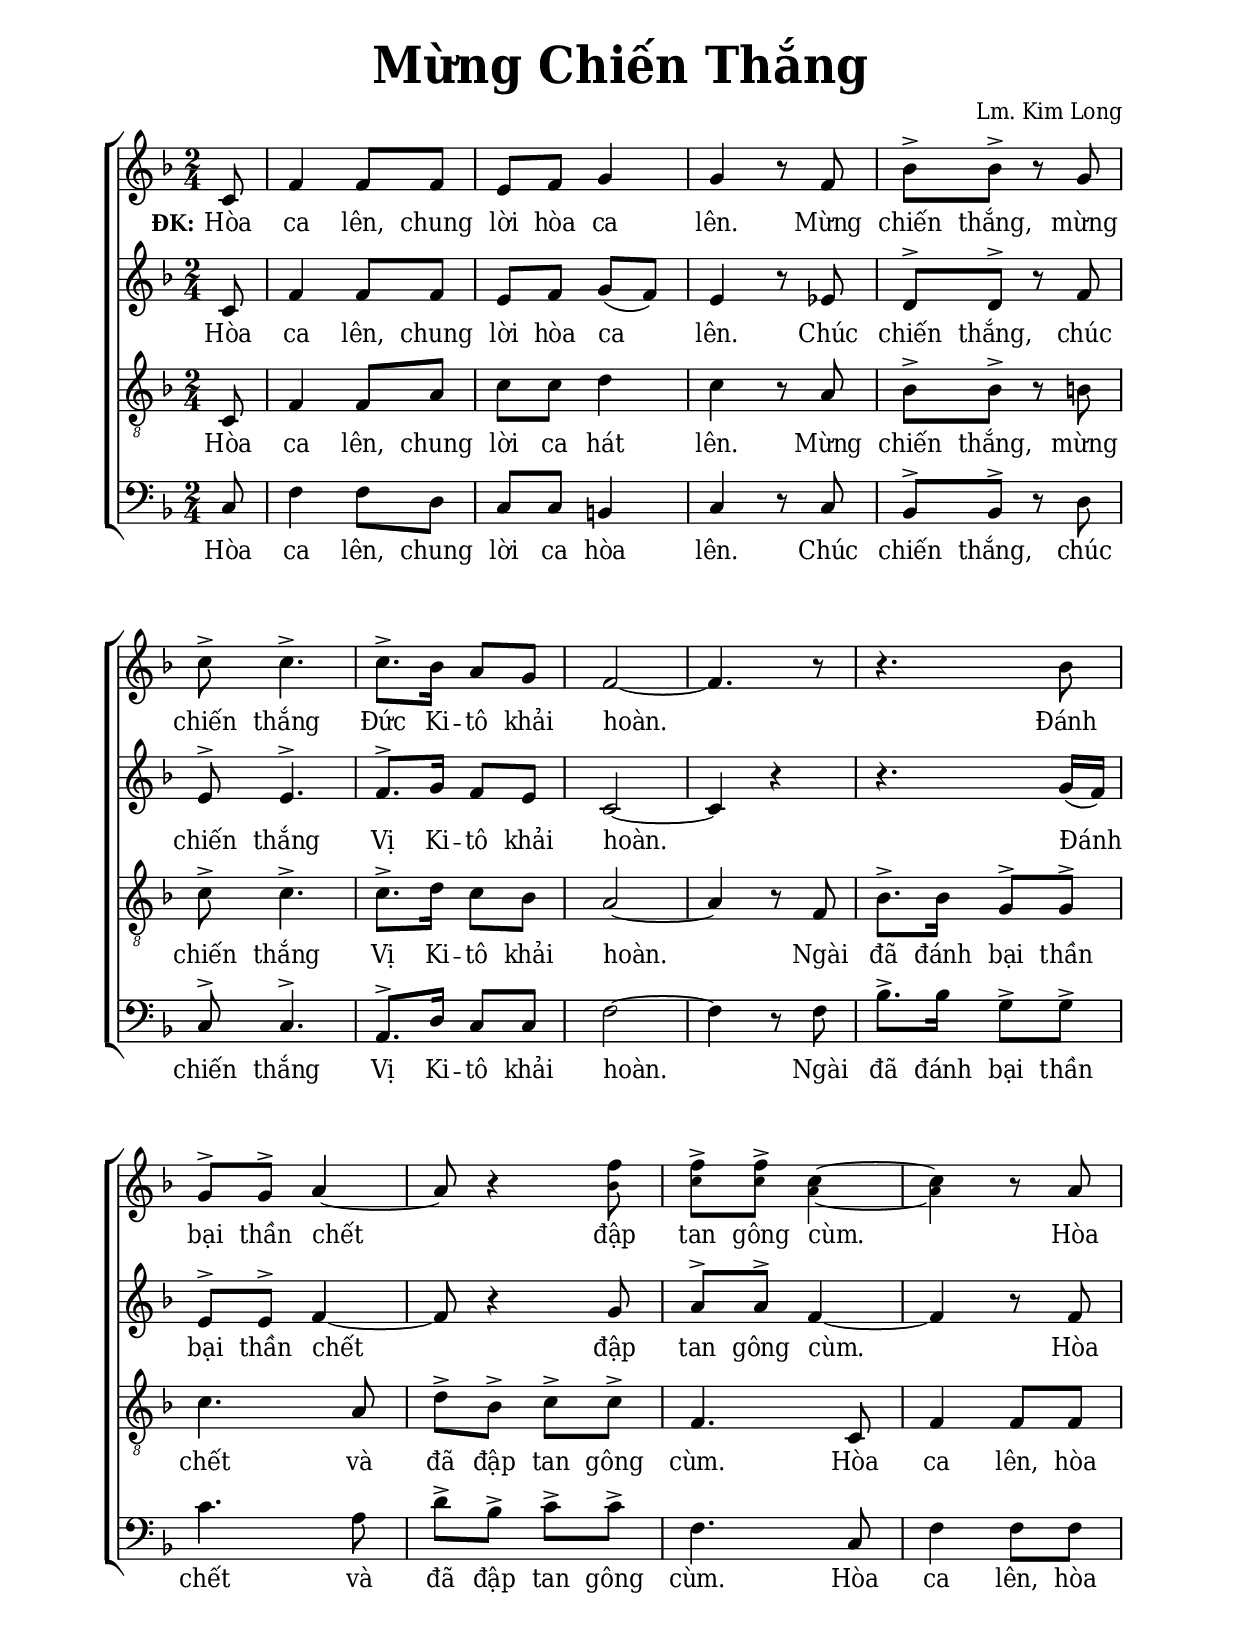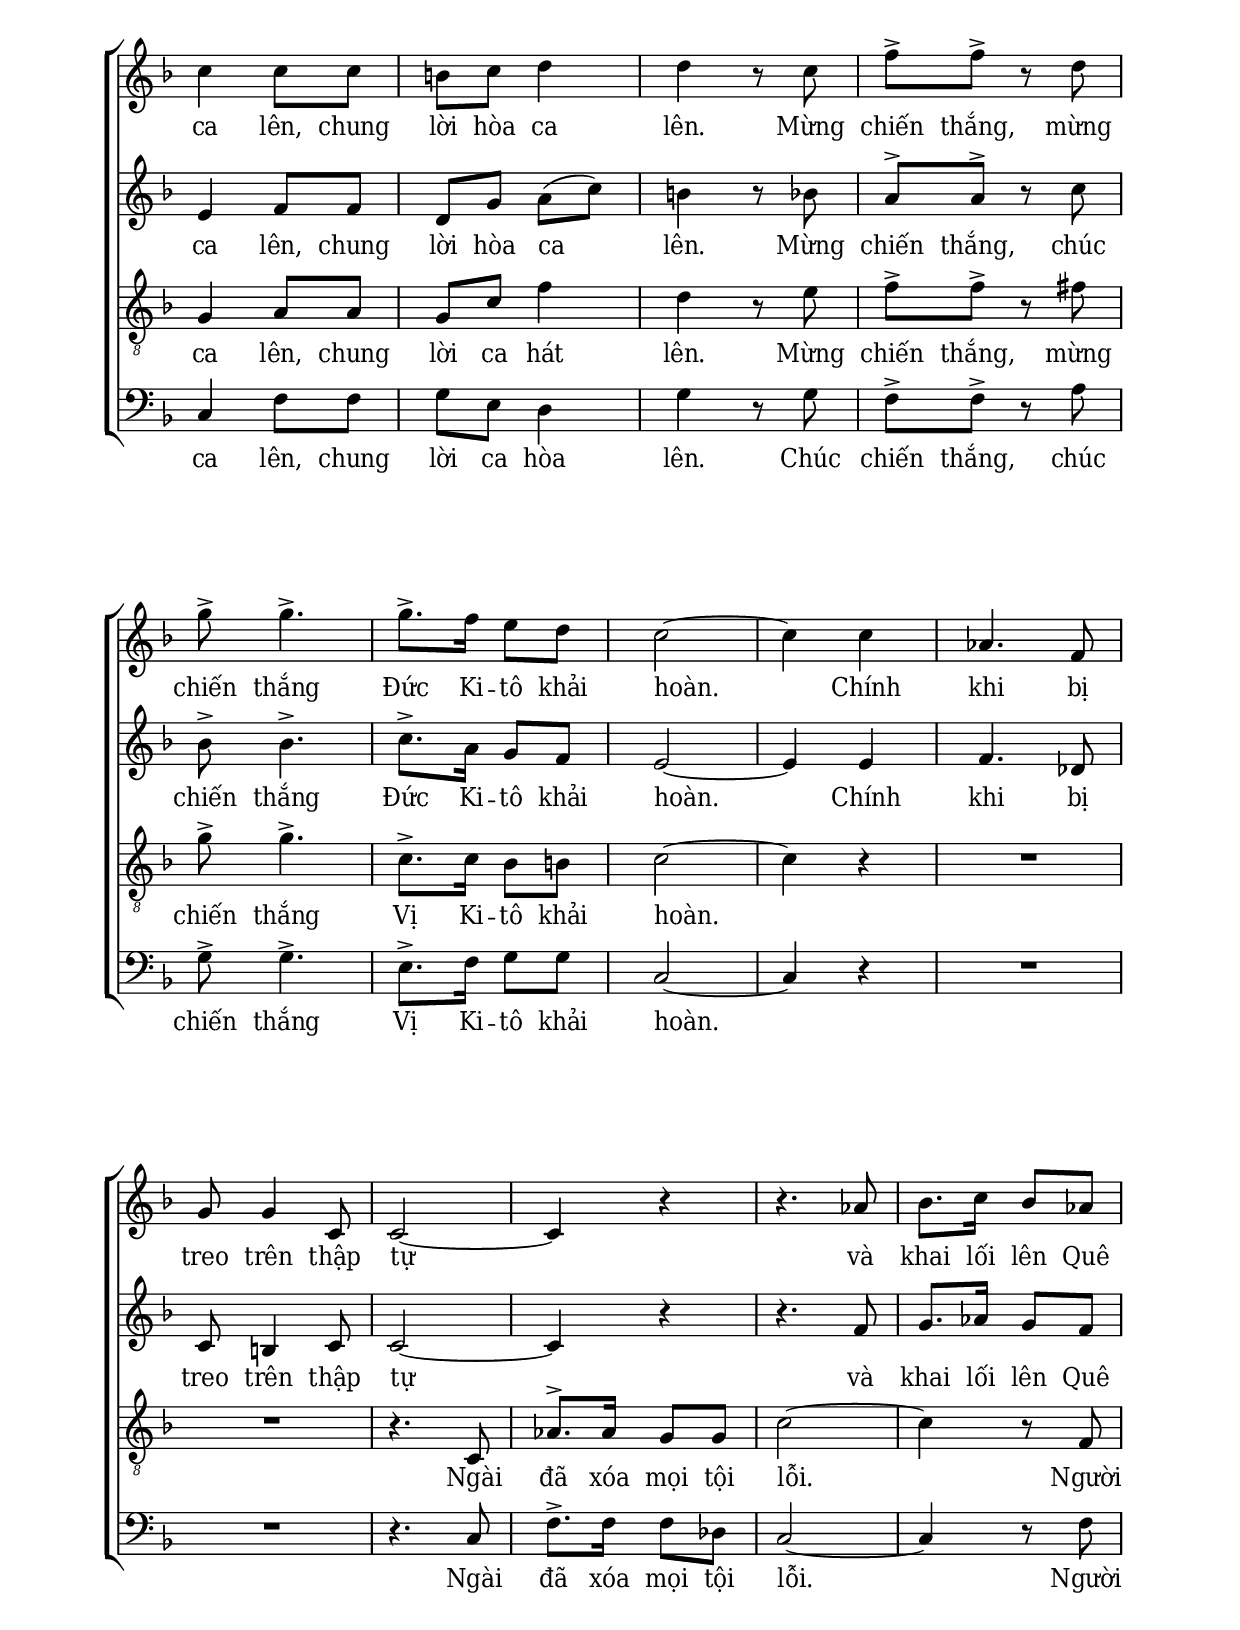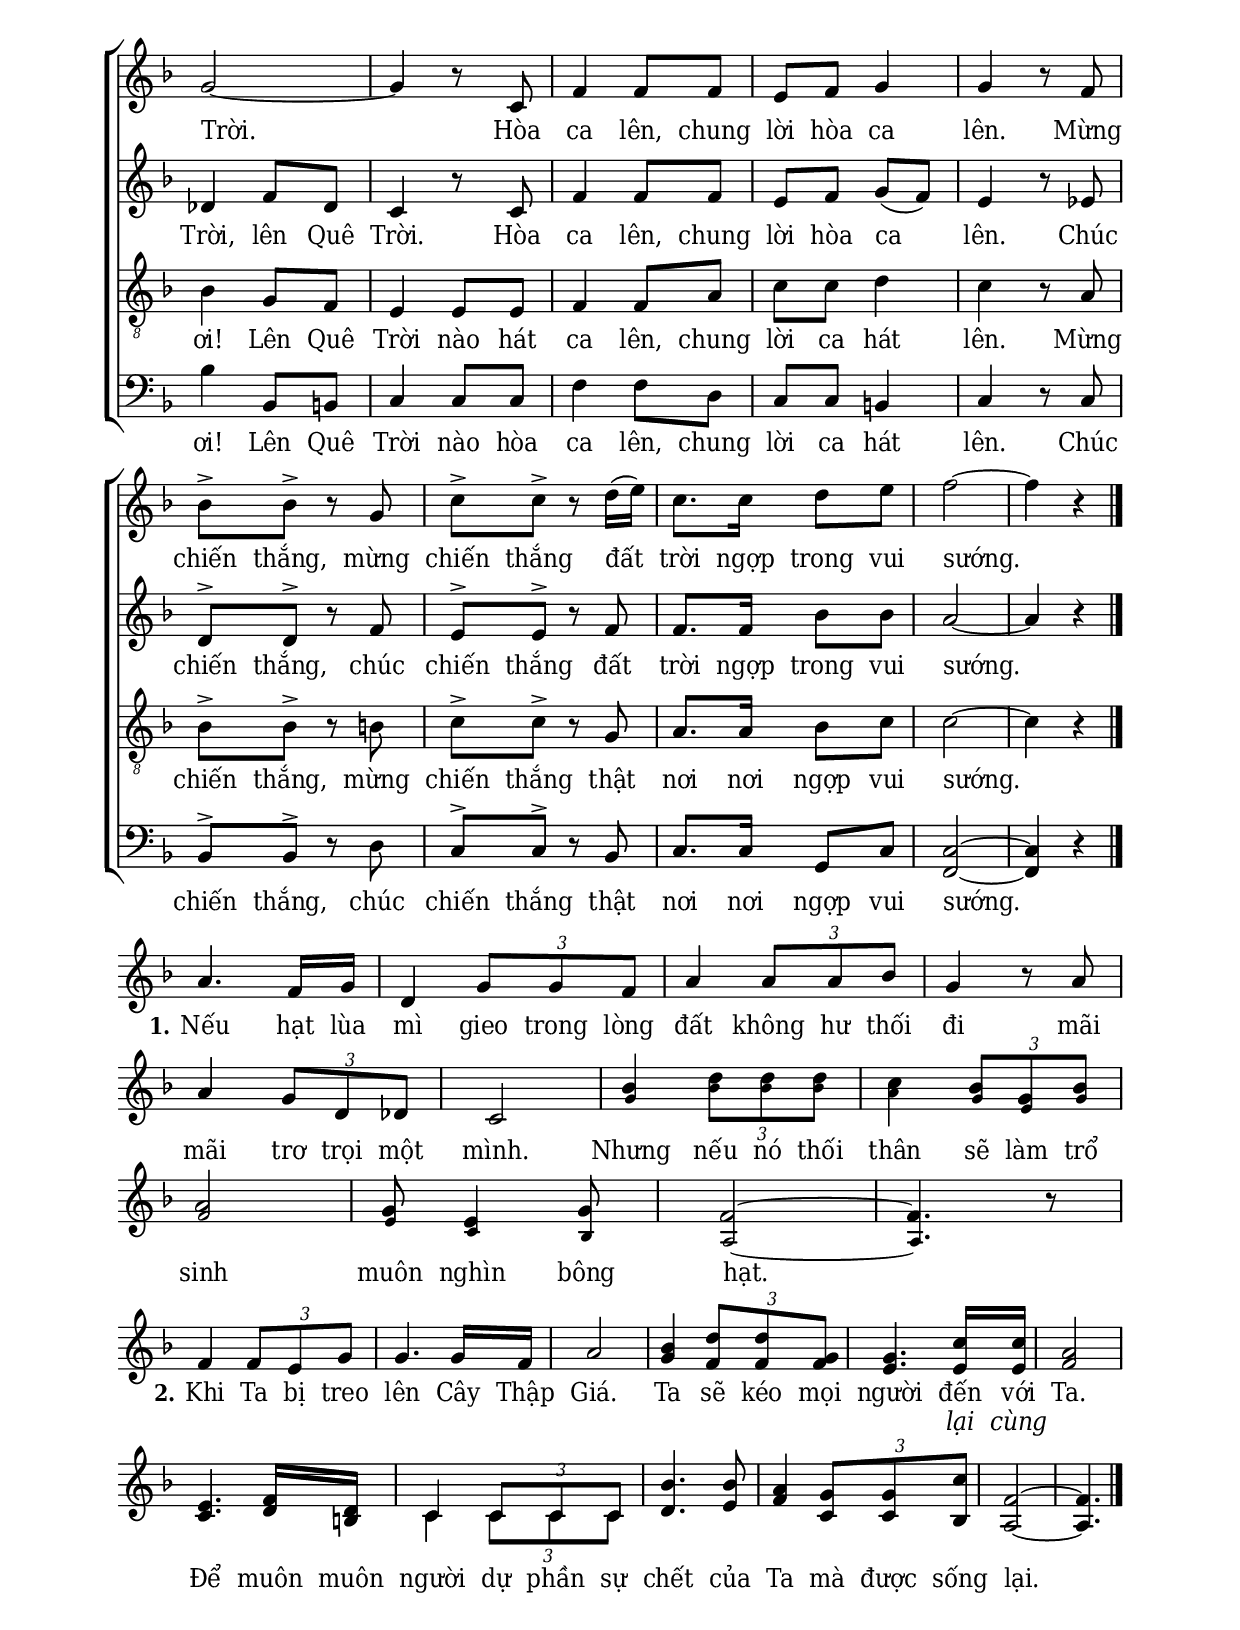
% Cài đặt chung
\version "2.22.1"
\include "english.ly"

\header {
  title = \markup { \fontsize #3 "Mừng Chiến Thắng" }
  composer = "Lm. Kim Long"
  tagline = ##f
}

% Đổi kích thước nốt cho bè phụ
notBePhu =
#(define-music-function (font-size music) (number? ly:music?)
   (for-some-music
     (lambda (m)
       (if (music-is-of-type? m 'rhythmic-event)
           (begin
             (set! (ly:music-property m 'tweaks)
                   (cons `(font-size . ,font-size)
                         (ly:music-property m 'tweaks)))
             #t)
           #f))
     music)
   music)

% Nhạc
nhacDiepKhucSop = \relative c' {
  \partial 8 c8 |
  f4 f8 f |
  e f g4 |
  g r8 f |
  bf ^> bf ^> r g |
  c8 ^> c4. ^> |
  c8. ^> bf16 a8 g |
  f2 ~ |
  f4. r8 |
  r4. bf8 |
  g ^> g ^> a4 ~ |
  a8 r4
  <<
    {
      f'8 |
      f ^> f ^> c4 ~ |
      c
    }
    { \notBePhu -2 {
      bf8 |
      c c a4 ~ |
      a
    }}
  >>
  r8 a |
  c4 c8 c |
  b! c d4 |
  d r8 c |
  f ^> f ^> r d |
  g ^> g4. ^> |
  g8. ^> f16 e8 d |
  c2 ~ |
  c4 c |
  af4. f8 |
  g g4 c,8 |
  c2 ~ |
  c4 r |
  r4. af'8 |
  bf8. c16 bf8 af |
  g2 ~ |
  g4 r8 c, |
  f4 f8 f |
  e f g4 |
  g r8 f |
  bf ^> bf ^> r g |
  c ^> c ^> r d16 (e) |
  c8. c16 d8 e |
  f2 ~ |
  f4 r \bar "|." \break
  
  a,4. f16 g |
  d4 \tuplet 3/2 { g8 g f } |
  a4 \tuplet 3/2 { a8 a bf } |
  g4 r8 a |
  a4 \tuplet 3/2 { g8 d df } |
  c2 |
  <<
    {
      bf'4 \tuplet 3/2 {d8 d d } |
      c4 \tuplet 3/2 { bf8 g bf } |
      a2 |
      g8 e4 g8 |
      f2 ~ |
      f4.
    }
    { \notBePhu -2 {
      g4 \tuplet 3/2 { bf8 bf bf } |
      a4 \tuplet 3/2 { g8 e g } |
      f2 |
      e8 c4 bf8 |
      a2 ~ |
      a4.
    }}
  >>
  r8 | \break
  
  f'4 \tuplet 3/2 { f8 e g } |
  g4. g16 f |
  a2 |
  <<
    {
      bf4 \tuplet 3/2 { d8 d g, } |
      g4. c16 c |
      a2 |
      e4. f16 d
    }
    {
      g4 \tuplet 3/2 { f8 f f } |
      e4. e16 e |
      f2 |
      c4. d16 b!
    }
  >>
  <<
    {
      \voiceOne
      c4 \tuplet 3/2 { c8 c c } |
    }
    \new Voice = "splitpart" {
      \voiceTwo
      c4 \tuplet 3/2 { c8 c c } |
    }
  >>
  \oneVoice
  <<
    {
      bf'4. bf8 |
      a4 \tuplet 3/2 { g8 g c } |
      f,2 ~ |
      f4.
    }
    {
      d4. e8 |
      f4 \tuplet 3/2 { c8 c bf } |
      a2 ~ |
      a4.
    }
  >>
  \bar "|."
}

nhacDiepKhucAlto = \relative c' {
  c8 |
  f4 f8 f |
  e f g (f) |
  e4 r8 ef |
  d ^> d ^> r f |
  e ^> e4. ^> f8. ^> g16 f8 e |
  c2 ~ |
  c4 r |
  r4. g'16 (f) |
  e8 ^> e ^> f4 ~ |
  f8 r4 g8 |
  a ^> a ^> f4 ~ |
  f r8 f |
  e4 f8 f |
  d g a (c) |
  b!4 r8 bf |
  a ^> a ^> r c |
  bf ^> bf4. ^> |
  c8. ^> a16 g8 f |
  e2 ~ |
  e4 e |
  f4. df8 |
  c b!4 c8 |
  c2 ~ |
  c4 r |
  r4. f8 |
  g8. af16 g8 f |
  df4 f8 df |
  c4 r8 c |
  f4 f8 f |
  e f g (f) |
  e4 r8 ef |
  d ^> d ^> r f |
  e ^> e ^> r f |
  f8. f16 bf8 bf |
  a2 ~ |
  a4 r
}

nhacDiepKhucTenor = \relative c {
  c8 |
  f4 f8 a |
  c c d4 |
  c r8 a |
  bf ^> bf ^> r b! |
  c ^> c4. ^> |
  c8. ^> d16 c8 bf |
  a2 ~ |
  a4 r8 f |
  bf8. ^> bf16 g8 ^> g ^> |
  c4. a8 |
  d ^> bf ^> c ^> c ^> |
  f,4. c8 |
  f4 f8 f |
  g4 a8 a |
  g c f4 |
  d r8 e |
  f ^> f ^> r fs |
  g ^> g4. ^> |
  c,8. ^> c16 bf8 b! |
  c2 ~ |
  c4 r |
  R2*2
  r4. c,8 |
  af'8. ^> af16 g8 g |
  c2 ~ |
  c4 r8 f, |
  bf4 g8 f |
  e4 e8 e |
  f4 f8 a |
  c c d4 |
  c4 r8 a |
  bf ^> bf ^> r8 b! |
  c ^> c ^> r g |
  a8. a16 bf8 c |
  c2 ~ |
  c4 r
}

nhacDiepKhucBas = \relative c {
  c8 |
  f4 f8 d |
  c c b!4 |
  c r8 c |
  bf ^> bf ^> r d |
  c ^> c4. ^> |
  a8. ^> d16 c8 c |
  f2 ~ |
  f4 r8 f |
  bf8. ^> bf16 g8 ^> g ^> |
  c4. a8 |
  d ^> bf ^> c ^> c ^> |
  f,4. c8 |
  f4 f8 f |
  c4 f8 f |
  g e d4 |
  g r8 g |
  f ^> f ^> r a |
  g ^> g4. ^> |
  e8. ^> f16 g8 g |
  c,2 ~ |
  c4 r |
  R2*2
  r4. c8 |
  f8. ^> f16 f8 df |
  c2 ~ |
  c4 r8 f |
  bf4 bf,8 b! |
  c4 c8 c |
  f4 f8 d |
  c c b!4 |
  c r8 c |
  bf8 ^> bf ^> r d |
  c ^> c ^> r bf |
  c8. c16 g8 c |
  <c f,>2 ~ |
  <c f,>4 r
}

% Lời
loiDiepKhucSop = \lyricmode {
  \set stanza = "ĐK:"
  Hòa ca lên, chung lời hòa ca lên.
  Mừng chiến thắng, mừng chiến thắng Đức Ki -- tô khải hoàn.
  Đánh bại thần chết đập tan gông cùm.
  Hòa ca lên, chung lời hòa ca lên.
  Mừng chiến thắng, mừng chiến thắng Đức Ki -- tô khải hoàn.
  Chính khi bị treo trên thập tự và khai lối lên Quê Trời.
  Hòa ca lên, chung lời hòa ca lên.
  Mừng chiến thắng,
  mừng chiến thắng đất trời ngợp trong vui sướng.
  
  \set stanza = "1."
  Nếu hạt lùa mì gieo trong lòng đất không hư thối đi
  mãi mãi trơ trọi một mình.
  Nhưng nếu nó thối thân sẽ làm trổ sinh muôn nghìn bông hạt.
  
  \set stanza = "2."
  Khi Ta bị treo lên Cây Thập Giá.
  Ta sẽ kéo mọi người
  <<
    { đến với }
    \new Lyrics {
	    \set associatedVoice = "beBas"
	    \override Lyrics.LyricText.font-shape = #'italic
	    lại cùng
	  }
  >>
  Ta. Để muôn muôn người dự phần sự chết của Ta
  mà được sống lại.
}

loiDiepKhucAlto = \lyricmode {
  Hòa ca lên, chung lời hòa ca lên.
  Chúc chiến thắng,
  chúc chiến thắng Vị Ki -- tô khải hoàn.
  Đánh bại thần chết đập tan gông cùm.
  Hòa ca lên, chung lời hòa ca lên.
  Mừng chiến thắng, chúc chiến thắng
  Đức Ki -- tô khải hoàn.
  Chính khi bị treo trên thập tự
  và khai lối lên Quê Trời, lên Quê Trời.
  Hòa ca lên, chung lời hòa ca lên.
  Chúc chiến thắng, chúc chiến thắng
  đất trời ngợp trong vui sướng.
}

loiDiepKhucTenor = \lyricmode {
  Hòa ca lên, chung lời ca hát lên.
  Mừng chiến thắng,
  mừng chiến thắng Vị Ki -- tô khải hoàn.
  Ngài đã đánh bại thần chết
  và đã đập tan gông cùm.
  Hòa ca lên, hòa ca lên, chung lời ca hát lên.
  Mừng chiến thắng, mừng chiến thắng
  Vị Ki -- tô khải hoàn.
  Ngài đã xóa mọi tội lỗi.
  Người ơi! Lên Quê Trời nào hát ca lên,
  chung lời ca hát lên.
  Mừng chiến thắng,
  mừng chiến thắng thật nơi nơi ngợp vui sướng.
}

loiDiepKhucBas = \lyricmode {
  Hòa ca lên, chung lời ca hòa lên.
  Chúc chiến thắng,
  chúc chiến thắng Vị Ki -- tô khải hoàn.
  Ngài đã đánh bại thần chết
  và đã đập tan gông cùm.
  Hòa ca lên, hòa ca lên, chung lời ca hòa lên.
  Chúc chiến thắng, chúc chiến thắng
  Vị Ki -- tô khải hoàn.
  Ngài đã xóa mọi tội lỗi.
  Người ơi! Lên Quê Trời nào hòa ca lên,
  chung lời ca hát lên.
  Chúc chiến thắng,
  chúc chiến thắng thật nơi nơi ngợp vui sướng.
}

% Dàn trang
\paper {
  #(set-paper-size "a4")
  top-margin = 15\mm
  bottom-margin = 15\mm
  left-margin = 20\mm
  right-margin = 20\mm
  indent = #0
  #(define fonts
    (make-pango-font-tree
      "Deja Vu Serif Condensed"
      "Deja Vu Serif Condensed"
      "Deja Vu Serif Condensed"
      (/ 20 20)))
  print-page-number = #f
  page-count = #3
  %ragged-bottom = ##f
}

TongNhip = {
  \key f \major \time 2/4
  \set Timing.beamExceptions = #'()
  \set Timing.baseMoment = #(ly:make-moment 1/4)
  \set Timing.beatStructure = #'(1 1)
}

\score {
  \new ChoirStaff <<
    \new Staff <<
        \clef treble
        \new Voice = beSop {
          \TongNhip \nhacDiepKhucSop
        }
      \new Lyrics \lyricsto beSop \loiDiepKhucSop
    >>
    \new Staff <<
        \clef treble
        \new Voice = beAlto {
          \TongNhip \nhacDiepKhucAlto
        }
      \new Lyrics \lyricsto beAlto \loiDiepKhucAlto
    >>
    \new Staff <<
        \clef "violin_8"
        \new Voice = beTenor {
          \TongNhip \nhacDiepKhucTenor
        }
      \new Lyrics \lyricsto beTenor \loiDiepKhucTenor
    >>
    \new Staff <<
        \clef bass
        \new Voice = beBas {
          \TongNhip \nhacDiepKhucBas
        }
      \new Lyrics \lyricsto beBas \loiDiepKhucBas
    >>
  >>
  \layout {
    \override Lyrics.LyricSpace.minimum-distance = #1.5
    \override LyricHyphen.minimum-distance = #1.5
    \override Score.BarNumber.break-visibility = ##(#f #f #f)
    \override Score.SpacingSpanner.uniform-stretching = ##t
    \context {
      \Staff \RemoveEmptyStaves
      \override VerticalAxisGroup.remove-first = ##t
    }
  }
}
